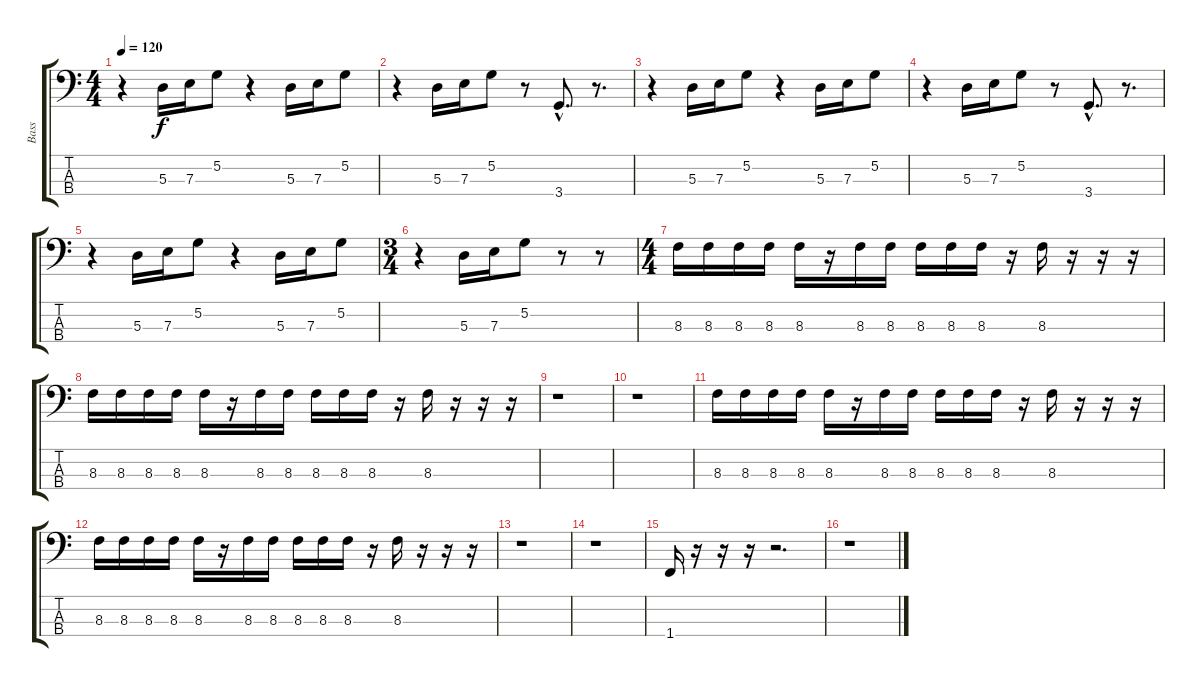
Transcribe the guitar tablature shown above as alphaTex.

\track ("Bass" "Bass") {instrument electricbassfinger}
\staff {score tabs}
\tuning (G2 D2 A1 E1) {hide}
\ts (4 4)
\tempo 120
\clef f4
\ks c
r.4{dy f} 5.3.16 7.3.16 5.2.8 r.4 5.3.16 7.3.16 5.2.8 |
r.4 5.3.16 7.3.16 5.2.8 r.8 3.4{hac}.8{d} r.8{d} |
r.4 5.3.16 7.3.16 5.2.8 r.4 5.3.16 7.3.16 5.2.8 |
r.4 5.3.16 7.3.16 5.2.8 r.8 3.4{hac}.8{d} r.8{d} |
r.4 5.3.16 7.3.16 5.2.8 r.4 5.3.16 7.3.16 5.2.8 |
\ts (3 4)
r.4 5.3.16 7.3.16 5.2.8 r.8 r.8 |
\ts (4 4)
8.3.16 8.3.16 8.3.16 8.3.16 8.3.16 r.16 8.3.16 8.3.16 8.3.16 8.3.16 8.3.16 r.16 8.3.16 r.16 r.16 r.16 |
8.3.16 8.3.16 8.3.16 8.3.16 8.3.16 r.16 8.3.16 8.3.16 8.3.16 8.3.16 8.3.16 r.16 8.3.16 r.16 r.16 r.16 |
r.1 |
r.1 |
8.3.16 8.3.16 8.3.16 8.3.16 8.3.16 r.16 8.3.16 8.3.16 8.3.16 8.3.16 8.3.16 r.16 8.3.16 r.16 r.16 r.16 |
8.3.16 8.3.16 8.3.16 8.3.16 8.3.16 r.16 8.3.16 8.3.16 8.3.16 8.3.16 8.3.16 r.16 8.3.16 r.16 r.16 r.16 |
r.1 |
r.1 |
1.4.16 r.16 r.16 r.16 r.2{d} |
r.1
